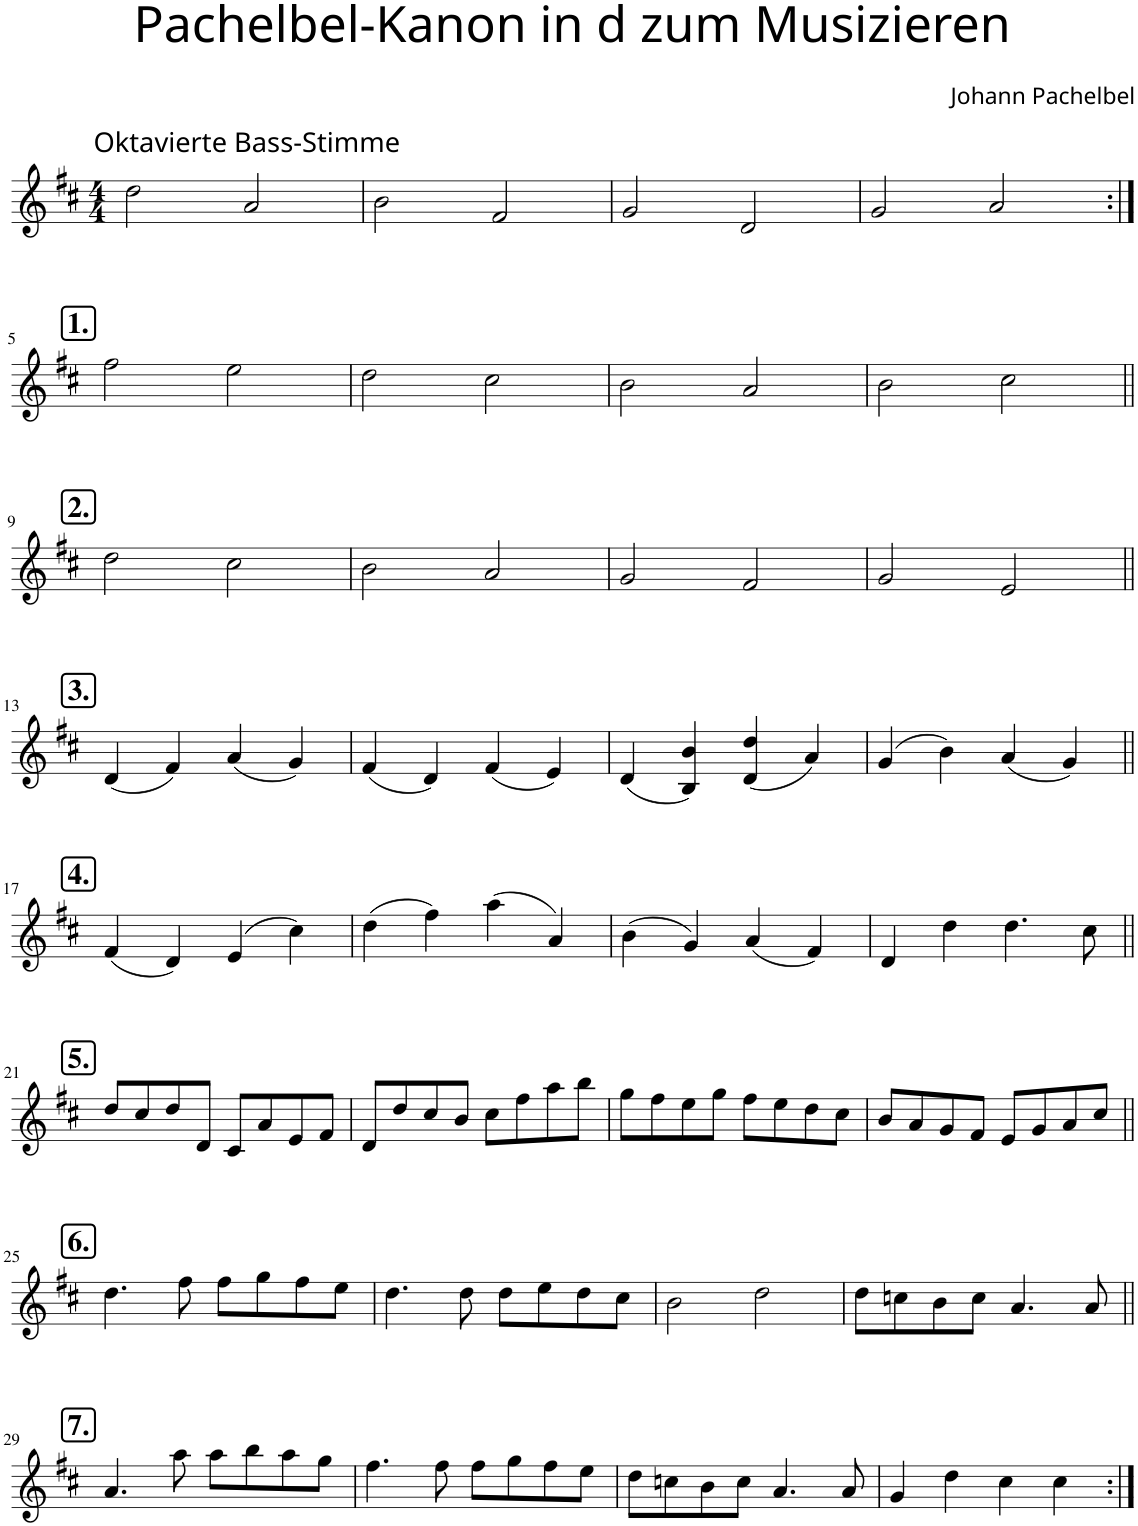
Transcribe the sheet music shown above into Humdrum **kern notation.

**kern
*part1
*staff1
*I"Piano
*I'Pno.
*clefG2
*k[f#c#]
*M4/4
=1
!LO:TX:a:t=Oktavierte Bass-Stimme
2dd\
2a/
=2
2b\
2f#/
=3
2g/
2d/
=4
2g/
2a/
!!LO:LB:g=z
!!LO:REH:place=s1:a:B:cj:fs=14:t=1.
=5:|!
2ff#\
2ee\
=6
2dd\
2cc#\
=7
2b\
2a/
=8
2b\
2cc#\
!!LO:LB:g=z
!!LO:REH:place=s1:a:B:cj:fs=14:t=2.
=9||
2dd\
2cc#\
=10
2b\
2a/
=11
2g/
2f#/
=12
2g/
2e/
!!LO:LB:g=z
!!LO:REH:place=s1:a:B:cj:fs=14:t=3.
=13||
(4d/
4f#/)
(4a/
4g/)
=14
(4f#/
4d/)
(4f#/
4e/)
=15
(4d/
4B/ 4b/)
(4d/ 4dd/
4a/)
=16
(4g/
4b\)
(4a/
4g/)
!!LO:LB:g=z
!!LO:REH:place=s1:a:B:cj:fs=14:t=4.
=17||
(4f#/
4d/)
(4e/
4cc#\)
=18
(4dd\
4ff#\)
(4aa\
4a/)
=19
(4b\
4g/)
(4a/
4f#/)
=20
4d/
4dd\
4.dd\
8cc#\
!!LO:LB:g=z
!!LO:REH:place=s1:a:B:cj:fs=14:t=5.
=21||
8dd/L
8cc#/
8dd/
8d/J
8c#/L
8a/
8e/
8f#/J
=22
8d/L
8dd/
8cc#/
8b/J
8cc#\L
8ff#\
8aa\
8bb\J
=23
8gg\L
8ff#\
8ee\
8gg\J
8ff#\L
8ee\
8dd\
8cc#\J
=24
8b/L
8a/
8g/
8f#/J
8e/L
8g/
8a/
8cc#/J
!!LO:LB:g=z
!!LO:REH:place=s1:a:B:cj:fs=14:t=6.
=25||
4.dd\
8ff#\
8ff#\L
8gg\
8ff#\
8ee\J
=26
4.dd\
8dd\
8dd\L
8ee\
8dd\
8cc#\J
=27
2b\
2dd\
=28
8dd\L
8ccn\
8b\
8cc\J
4.a/
8a/
!!LO:LB:g=z
!!LO:REH:place=s1:a:B:cj:fs=14:t=7.
=29||
4.a/
8aa\
8aa\L
8bb\
8aa\
8gg\J
=30
4.ff#\
8ff#\
8ff#\L
8gg\
8ff#\
8ee\J
=31
8dd\L
8ccn\
8b\
8cc\J
4.a/
8a/
=32
4g/
4dd\
4cc#\
4cc#\
=:|!
*-
